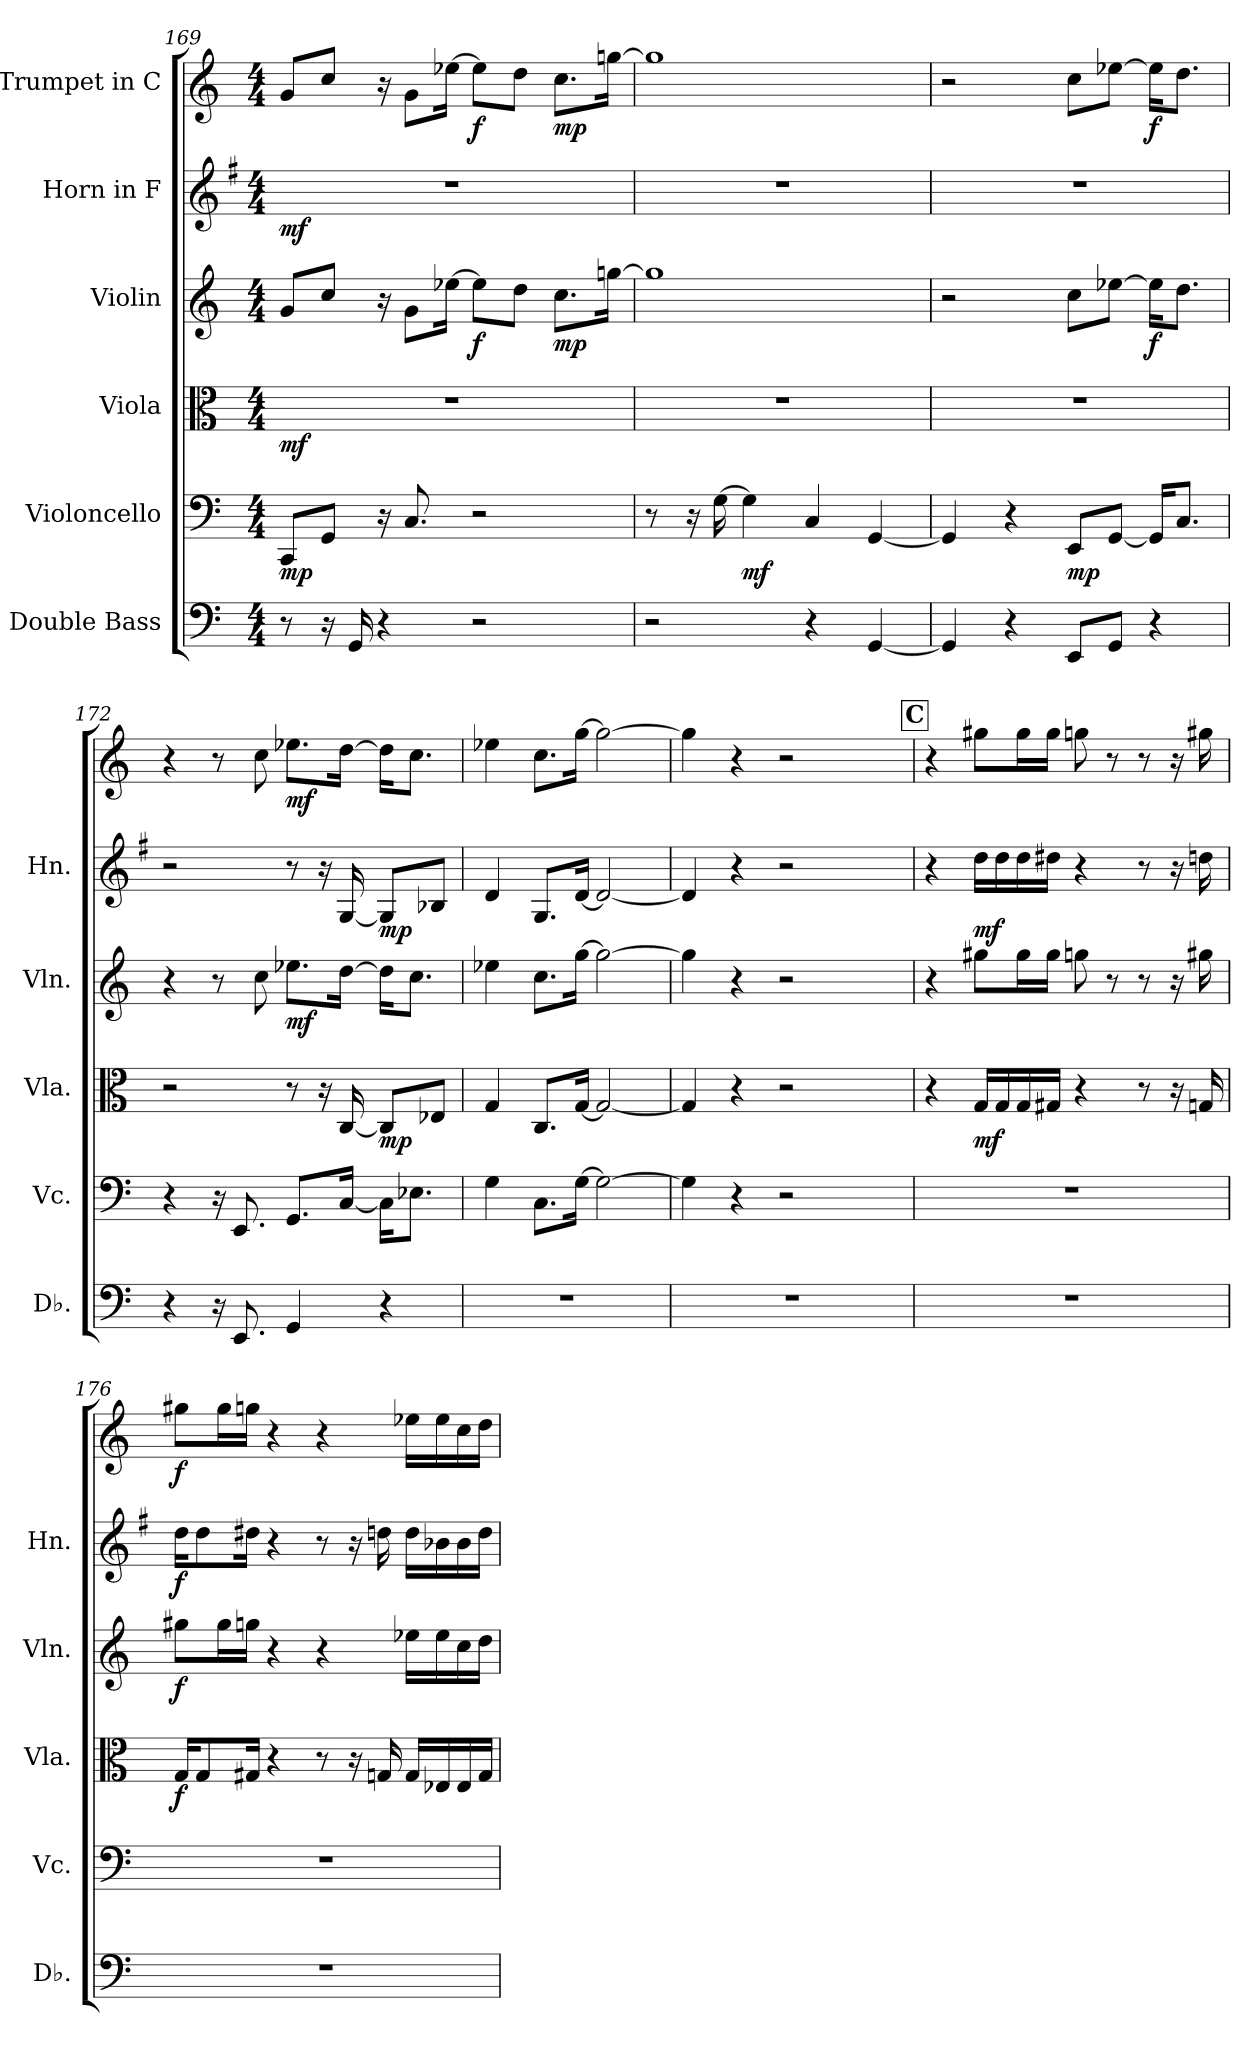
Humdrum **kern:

**kern	**kern	**dynam	**kern	**dynam	**kern	**dynam	**kern	**dynam	**kern	**dynam
*part6	*part5	*part5	*part4	*part4	*part3	*part3	*part2	*part2	*part1	*part1
*staff6	*staff5	*staff5	*staff4	*staff4	*staff3	*staff3	*staff2	*staff2	*staff1	*staff1
*I"Double Bass	*I"Violoncello	*	*I"Viola	*	*I"Violin	*	*I"Horn in F	*	*I"Trumpet in C	*
*I'Db.	*I'Vc.	*	*I'Vla.	*	*I'Vln.	*	*I'Hn.	*	*	*
!!LO:PB:g=z
*clefF4	*clefF4	*	*clefC3	*	*clefG2	*	*clefG2	*	*clefG2	*
*ITrd7c12	*	*	*	*	*	*	*ITrd4c7	*	*	*
*k[]	*k[]	*	*k[]	*	*k[]	*	*k[]	*	*k[]	*
*C:	*C:	*	*C:	*	*C:	*	*C:	*	*C:	*
*M4/4	*M4/4	*	*M4/4	*	*M4/4	*	*M4/4	*	*M4/4	*
=169	=169	=169	=169	=169	=169	=169	=169	=169	=169	=169
8r	8CCi/L	mp	1r	mf	8gi/L	.	1r	mf	8gi/L	.
16r	8GGi/J	.	.	.	8cci/J	.	.	.	8cci/J	.
16GGGi/	.	.	.	.	.	.	.	.	.	.
4r	16r	.	.	.	16r	.	.	.	16r	.
.	8.Ci/	.	.	.	8gi\L	.	.	.	8gi\L	.
.	.	.	.	.	[16ee-Xi\Jk	.	.	.	[16ee-Xi\Jk	.
2r	2r	.	.	.	8ee-i\L]	f	.	.	8ee-i\L]	f
.	.	.	.	.	8ddi\J	.	.	.	8ddi\J	.
.	.	.	.	.	8.cci\L	mp	.	.	8.cci\L	mp
.	.	.	.	.	[16ggni\Jk	.	.	.	[16ggni\Jk	.
=170	=170	=170	=170	=170	=170	=170	=170	=170	=170	=170
2r	8r	.	1r	.	1ggi]	.	1r	.	1ggi]	.
.	16r	.	.	.	.	.	.	.	.	.
.	[16Gi\	.	.	.	.	.	.	.	.	.
.	4Gi\]	mf	.	.	.	.	.	.	.	.
4r	4Ci/	.	.	.	.	.	.	.	.	.
[4GGGi/	[4GGi/	.	.	.	.	.	.	.	.	.
=171	=171	=171	=171	=171	=171	=171	=171	=171	=171	=171
4GGGi/]	4GGi/]	.	1r	.	2r	.	1r	.	2r	.
4r	4r	.	.	.	.	.	.	.	.	.
8EEEi/L	8EEi/L	mp	.	.	8cci\L	.	.	.	8cci\L	.
8GGGi/J	[8GGi/J	.	.	.	[8ee-Xi\J	.	.	.	[8ee-Xi\J	.
4r	16GGi/KL]	.	.	.	16ee-i\KL]	f	.	.	16ee-i\KL]	f
.	8.Ci/J	.	.	.	8.ddi\J	.	.	.	8.ddi\J	.
=172	=172	=172	=172	=172	=172	=172	=172	=172	=172	=172
4r	4r	.	2r	.	4r	.	2r	.	4r	.
16r	16r	.	.	.	8r	.	.	.	8r	.
8.EEEi/	8.EEi/	.	.	.	.	.	.	.	.	.
.	.	.	.	.	8cci\	.	.	.	8cci\	.
4GGGi/	8.GGi/L	.	8r	.	8.ee-Xi\L	mf	8r	.	8.ee-Xi\L	mf
.	.	.	16r	.	.	.	16r	.	.	.
.	[16Ci/Jk	.	[16Ci/	.	[16ddi\Jk	.	[16Ci/	.	[16ddi\Jk	.
4r	16Ci\KL]	.	8Ci/L]	mp	16ddi\KL]	.	8Ci/L]	mp	16ddi\KL]	.
.	8.E-Xi\J	.	.	.	8.cci\J	.	.	.	8.cci\J	.
.	.	.	8E-Xi/J	.	.	.	8E-Xi/J	.	.	.
!!LO:LB:g=z
=173	=173	=173	=173	=173	=173	=173	=173	=173	=173	=173
1r	4Gi\	.	4Gi/	.	4ee-Xi\	.	4Gi/	.	4ee-Xi\	.
.	8.Ci\L	.	8.Ci/L	.	8.cci\L	.	8.Ci/L	.	8.cci\L	.
.	[16Gi\Jk	.	[16Gi/Jk	.	[16ggi\Jk	.	[16Gi/Jk	.	[16ggi\Jk	.
.	2Gi\_	.	2Gi/_	.	2ggi\_	.	2Gi/_	.	2ggi\_	.
=174	=174	=174	=174	=174	=174	=174	=174	=174	=174	=174
*	*	*	*	*	*	*	*	*	*^	*
1r	4Gi\]	.	4Gi/]	.	4ggi\]	.	4Gi/]	.	4ggi\]	2ryy	.
.	4r	.	4r	.	4r	.	4r	.	4r	.	.
.	2r	.	2r	.	2r	.	2r	.	2r	4ryy	.
.	.	.	.	.	.	.	.	.	.	8ryy	.
.	.	.	.	.	.	.	.	.	.	16ryy	.
.	.	.	.	.	.	.	.	.	.	32ryy	.
.	.	.	.	.	.	.	.	.	.	64ryy	.
.	.	.	.	.	.	.	.	.	.	128...ryy	.
*	*	*	*	*	*	*	*	*	*MM110	*	*
.	.	.	.	.	.	.	.	.	.	1024ryy	.
*	*	*	*	*	*	*	*	*	*v	*v	*
!!LO:REH:place=s1:B:color=#000000:enc=box:fs=19.9975:t=C
=175	=175	=175	=175	=175	=175	=175	=175	=175	=175	=175
1r	1r	.	4r	.	4r	.	4r	.	4r	.
.	.	.	16Gi/LL	mf	8gg#Xi\L	.	16gi\LL	mf	8gg#Xi\L	.
.	.	.	16Gi/	.	.	.	16gi\	.	.	.
.	.	.	16Gi/	.	16gg#i\L	.	16gi\	.	16gg#i\L	.
.	.	.	16G#Xi/JJ	.	16gg#i\JJ	.	16g#Xi\JJ	.	16gg#i\JJ	.
.	.	.	4r	.	8ggni\	.	4r	.	8ggni\	.
.	.	.	.	.	8r	.	.	.	8r	.
.	.	.	8r	.	8r	.	8r	.	8r	.
.	.	.	16r	.	16r	.	16r	.	16r	.
.	.	.	16Gni/	.	16gg#Xi\	.	16gni\	.	16gg#Xi\	.
=176	=176	=176	=176	=176	=176	=176	=176	=176	=176	=176
1r	1r	.	16Gi/KL	f	8gg#Xi\L	f	16gi\KL	f	8gg#Xi\L	f
.	.	.	8Gi/	.	.	.	8gi\	.	.	.
.	.	.	.	.	16gg#i\L	.	.	.	16gg#i\L	.
.	.	.	16G#Xi/Jk	.	16ggni\JJ	.	16g#Xi\Jk	.	16ggni\JJ	.
.	.	.	4r	.	4r	.	4r	.	4r	.
.	.	.	8r	.	4r	.	8r	.	4r	.
.	.	.	16r	.	.	.	16r	.	.	.
.	.	.	16Gni/	.	.	.	16gni\	.	.	.
.	.	.	16Gi/LL	.	16ee-Xi\LL	.	16gi\LL	.	16ee-Xi\LL	.
.	.	.	16E-Xi/	.	16ee-i\	.	16e-Xi\	.	16ee-i\	.
.	.	.	16E-i/	.	16cci\	.	16e-i\	.	16cci\	.
.	.	.	16Gi/JJ	.	16ddi\JJ	.	16gi\JJ	.	16ddi\JJ	.
=	=	=	=	=	=	=	=	=	=	=
*-	*-	*-	*-	*-	*-	*-	*-	*-	*-	*-
